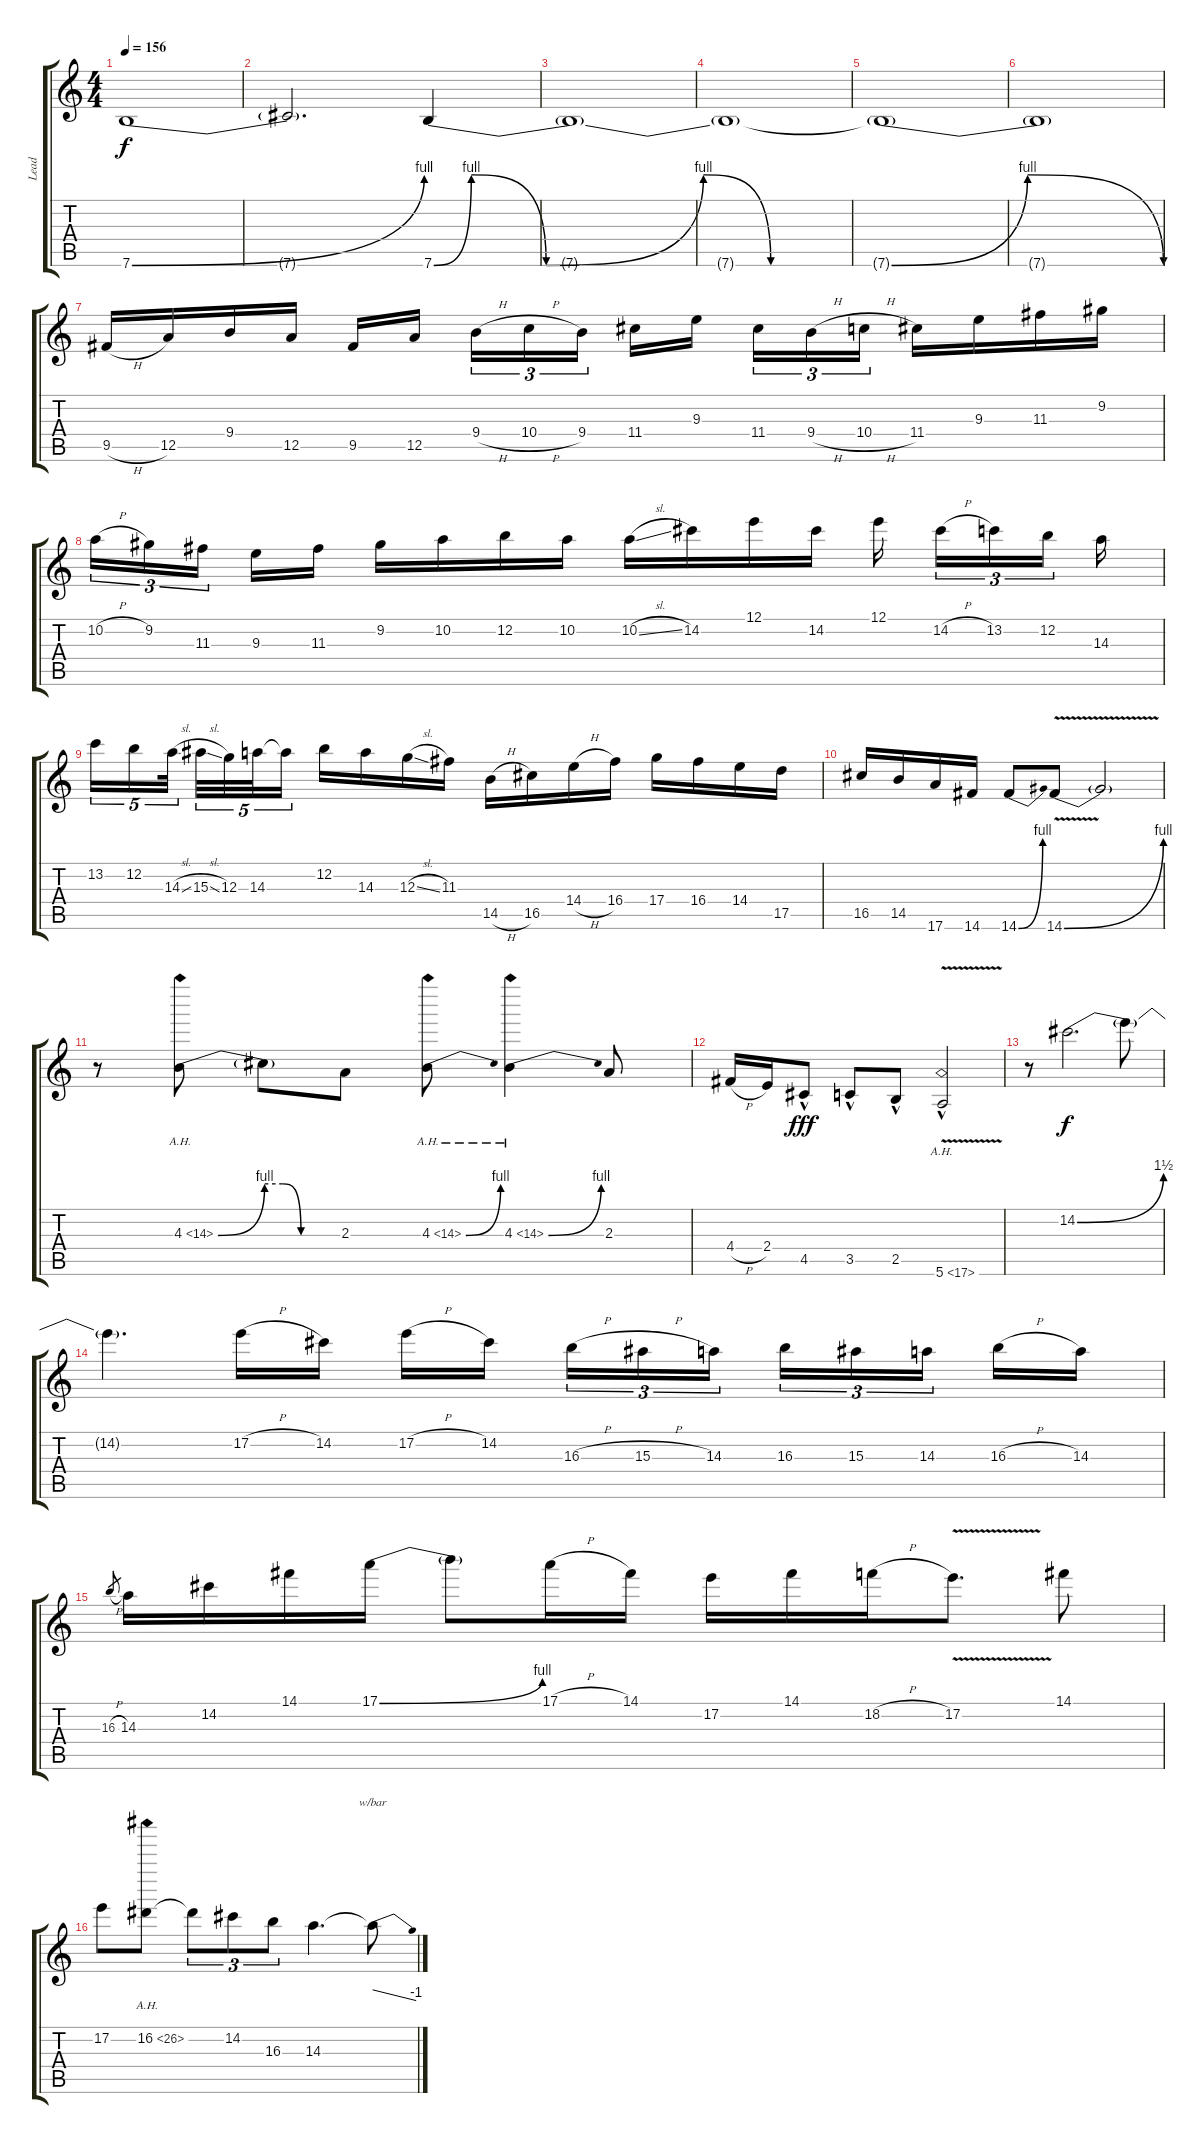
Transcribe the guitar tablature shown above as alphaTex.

\track ("Lead" "Lead") {instrument overdrivenguitar}
\staff {score tabs}
\tuning (E4 B3 G3 D3 A2 E2) {hide}
\ts (4 4)
\tempo 156
\clef g2
\ks c
7.6{be (bend 0 0 60 4)}.1{dy f} |
7.6{t}.2{d} 7.6{be (custom 0 0 5 4 15 0 36 4 45 0 60 0)}.4 |
7.6{t}.1 |
7.6{t}.1 |
7.6{be (bendrelease 0 0 15 4 45 4 60 0) t}.1 |
7.6{t}.1 |
9.5{h}.16 12.5.16 9.4.16 12.5.16 9.5.16 12.5.16{beam splitsecondary} 9.4{h}.16{tu (3 2)} 10.4{h}.16{tu (3 2)} 9.4.16{tu (3 2)} 11.4.16 9.3.16{beam splitsecondary} 11.4.16{tu (3 2)} 9.4{h}.16{tu (3 2)} 10.4{h}.16{tu (3 2)} 11.4.16 9.3.16 11.3.16 9.2.16 |
10.2{h}.16{tu (3 2)} 9.2.16{tu (3 2)} 11.3.16{tu (3 2) beam splitsecondary} 9.3.16 11.3.16 9.2.16 10.2.16 12.2.16 10.2.16 10.2{sl}.16 14.2.16 12.1.16 14.2.16 12.1.16{beam splitsecondary} 14.2{h}.16{tu (3 2)} 13.2.16{tu (3 2)} 12.2.16{tu (3 2) beam splitsecondary} 14.3.16 |
13.2.16{tu (5 4)} 12.2.16{tu (5 4)} 14.3{sl}.32{tu (5 4) beam splitsecondary} 15.3{sl}.32{tu (5 4)} 12.3.32{tu (5 4)} 14.3.32{tu (5 4)} 14.3{t}.16{tu (5 4)} 12.2.16 14.3.16 12.3{sl}.16 11.3.16 14.5{h}.16 16.5.16 14.4{h}.16 16.4.16 17.4.16 16.4.16 14.4.16 17.5.16 |
16.5.16 14.5.16 17.6.16 14.6.16 14.6{be (bend 0 0 60 4)}.8 14.6{be (bend 0 0 60 4) v}.8 14.6{t}.2 |
r.8 4.3{be (bend 0 0 60 4) ah 10}.8 4.3{be (custom 0 4 15 4 30 0 60 0) t}.8 2.3.8 4.3{be (bend 0 0 60 4) ah 10}.8 4.3{be (bend 0 0 60 4) ah 10}.4 2.3.8 |
4.4{h}.16 2.4.16 4.5{hac}.8{dy fff} 3.5{hac}.8 2.5{hac}.8 5.6{ah 12 v hac}.2 |
r.8 14.2{be (bend 0 0 60 6)}.2{d dy f} 14.2{t}.8 |
14.2{t}.4{d} 17.2{h}.16 14.2.16 17.2{h}.16 14.2.16{beam splitsecondary} 16.3{h}.16{tu (3 2)} 15.3{h}.16{tu (3 2)} 14.3.16{tu (3 2)} 16.3.16{tu (3 2)} 15.3.16{tu (3 2)} 14.3.16{tu (3 2) beam splitsecondary} 16.3{h}.16 14.3.16 |
16.3{h}.8{gr} 14.3.16 14.2.16 14.1.16 17.1{be (bend 0 0 60 4)}.16 17.1{t}.8 17.1{h}.16 14.1.16 17.2.16 14.1.16 18.2{h}.16 17.2{v}.8{d} 14.1.8 |
17.2.8 16.2{ah 10}.8 16.2{t}.8{tu (3 2)} 14.2.8{tu (3 2)} 16.3.8{tu (3 2)} 14.3.4{d} 14.3{t}.8{tbe (dive default 0 0 60 -4)}
